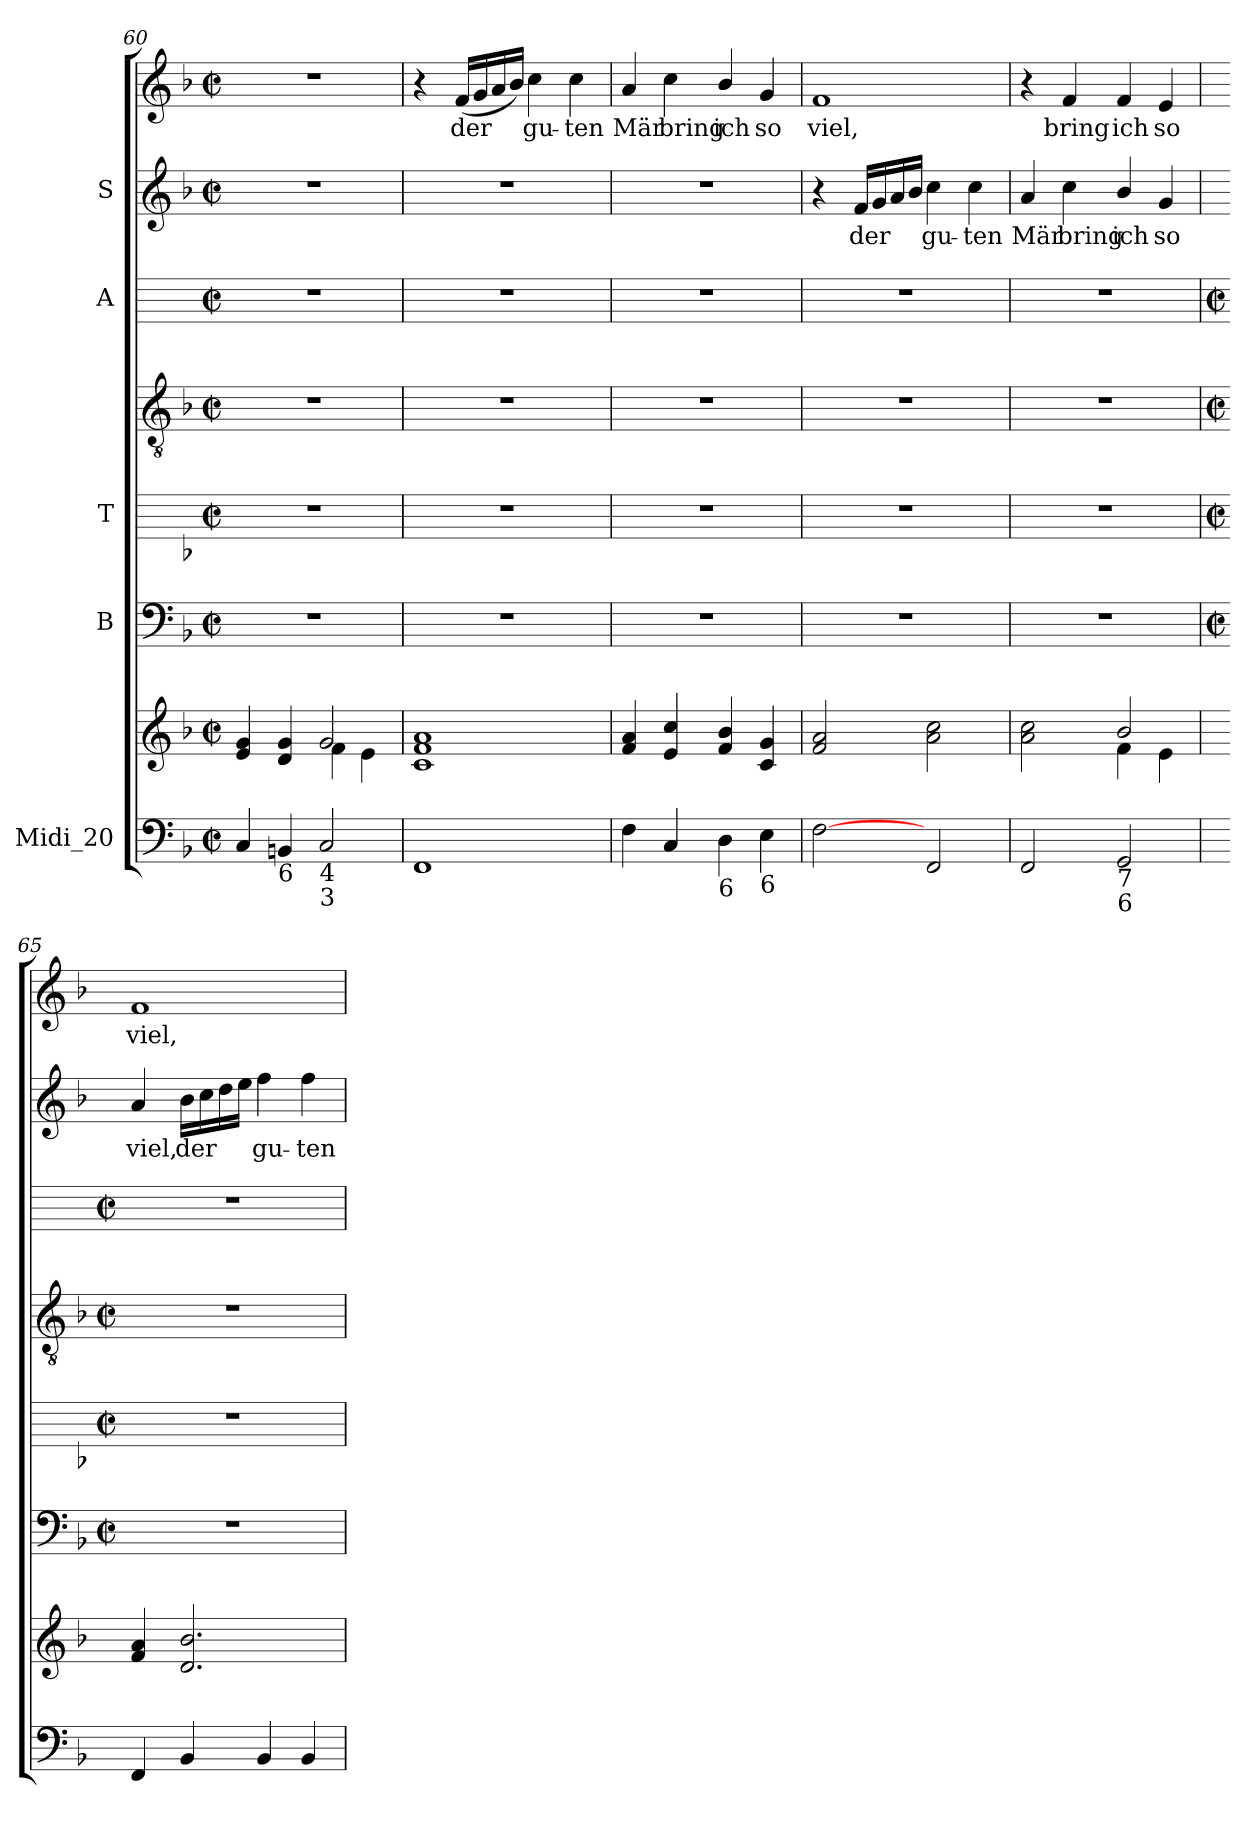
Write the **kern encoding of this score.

**kern	**kern	**kern	**kern	**kern	**kern	**kern	**text	**kern	**text
*part5	*part5	*part4	*part3	*part3	*part2	*part1	*part1	*part1	*part1
*staff8	*staff7	*staff6	*staff5	*staff4	*staff3	*staff2	*staff2	*staff1	*staff1
*I"Midi_20	*	*I"B	*I"T	*	*I"A	*I"S	*	*	*
!!LO:LB:g=z
*clefF4	*clefG2	*clefF4	*	*clefGv2	*	*clefG2	*	*clefG2	*
*k[b-]	*k[b-]	*k[b-]	*k[b-]	*k[b-]	*	*k[b-]	*	*k[b-]	*
*F:	*F:	*F:	*F:	*F:	*	*F:	*	*F:	*
*M2/2	*M2/2	*M2/2	*M2/2	*M2/2	*M2/2	*M2/2	*	*M2/2	*
*met(c|)	*met(c|)	*met(c|)	*met(c|)	*met(c|)	*met(c|)	*met(c|)	*	*met(c|)	*
=60	=60	=60	=60	=60	=60	=60	=60	=60	=60
*	*^	*	*	*	*	*	*	*	*
4C	4e 4g	2ryy	1r	1r	1r	1r	1r	.	1r	.
!LO:TX:b:t=6	!	!	!	!	!	!	!	!	!	!
4BBn	4d 4g	.	.	.	.	.	.	.	.	.
!LO:TX:b:t=4	!	!	!	!	!	!	!	!	!	!
!LO:TX:b:t=3	!	!	!	!	!	!	!	!	!	!
2C	2g	4f\	.	.	.	.	.	.	.	.
.	.	4e\	.	.	.	.	.	.	.	.
=61	=61	=61	=61	=61	=61	=61	=61	=61	=61	=61
1FF	1f 1a	1c\	1r	1r	1r	1r	1r	.	4r	.
!	!	!	!	!	!	!	!	!	!	!LO:LY:b
.	.	.	.	.	.	.	.	.	(<16fLL	der
.	.	.	.	.	.	.	.	.	16g	.
.	.	.	.	.	.	.	.	.	16a	.
.	.	.	.	.	.	.	.	.	16b-JJ)	.
!	!	!	!	!	!	!	!	!	!	!LO:LY:b
.	.	.	.	.	.	.	.	.	4cc	gu-
!	!	!	!	!	!	!	!	!	!	!LO:LY:b
.	.	.	.	.	.	.	.	.	4cc	-ten
=62	=62	=62	=62	=62	=62	=62	=62	=62	=62	=62
!	!	!	!	!	!	!	!	!	!	!LO:LY:b
4F	4f 4a	2ryy	1r	1r	1r	1r	1r	.	4a	Mär
!	!	!	!	!	!	!	!	!	!	!LO:LY:b
4C	4e 4cc	.	.	.	.	.	.	.	4cc	bring
!LO:TX:b:t=6	!	!	!	!	!	!	!	!	!	!
!	!	!	!	!	!	!	!	!	!	!LO:LY:b
4D	4f 4b-	2ryy	.	.	.	.	.	.	4b-/	ich
!LO:TX:b:t=6	!	!	!	!	!	!	!	!	!	!
!	!	!	!	!	!	!	!	!	!	!LO:LY:b
4E	4c 4g	.	.	.	.	.	.	.	4g	so
=63	=63	=63	=63	=63	=63	=63	=63	=63	=63	=63
!	!	!	!	!	!	!	!	!	!	!LO:LY:b
[2F	2f 2a	2ryy	1r	1r	1r	1r	4r	.	1f	viel,
!	!	!	!	!	!	!	!	!LO:LY:b	!	!
.	.	.	.	.	.	.	16fLL	der	.	.
.	.	.	.	.	.	.	16g	.	.	.
.	.	.	.	.	.	.	16a	.	.	.
.	.	.	.	.	.	.	16b-JJ	.	.	.
!	!	!	!	!	!	!	!	!LO:LY:b	!	!
2FF	2a\ 2cc\	2ryy	.	.	.	.	4cc	gu-	.	.
!	!	!	!	!	!	!	!	!LO:LY:b	!	!
.	.	.	.	.	.	.	4cc	-ten	.	.
=64	=64	=64	=64	=64	=64	=64	=64	=64	=64	=64
!	!	!	!	!	!	!	!	!LO:LY:b	!	!
2FF	2a 2cc	2ryy	1r	1r	1r	1r	4a	Mär	4r	.
!	!	!	!	!	!	!	!	!LO:LY:b	!	!LO:LY:b
.	.	.	.	.	.	.	4cc	bring	4f	bring
!LO:TX:b:t=7	!	!	!	!	!	!	!	!	!	!
!LO:TX:b:t=6	!	!	!	!	!	!	!	!	!	!
!	!	!	!	!	!	!	!	!LO:LY:b	!	!LO:LY:b
2GG	2b-/	4f\	.	.	.	.	4b-/	ich	4f	ich
!	!	!	!	!	!	!	!	!LO:LY:b	!	!LO:LY:b
.	.	4e\	.	.	.	.	4g	so	4e	so
!!LO:LB:g=z
=65	=65	=65	=65	=65	=65	=65	=65	=65	=65	=65
*	*	*	*M2/2	*M2/2	*M2/2	*M2/2	*	*	*	*
*	*	*	*met(c|)	*met(c|)	*met(c|)	*met(c|)	*	*	*	*
!	!	!	!	!	!	!	!	!LO:LY:b	!	!LO:LY:b
4FF	4f 4a	2ryy	1r	1r	1r	1r	4a	viel,	1f	viel,
!	!	!	!	!	!	!	!	!LO:LY:b	!	!
4BB-	2.d 2.b-	.	.	.	.	.	16b-LL	der	.	.
.	.	.	.	.	.	.	16cc	.	.	.
.	.	.	.	.	.	.	16dd	.	.	.
.	.	.	.	.	.	.	16eeJJ	.	.	.
!	!	!	!	!	!	!	!	!LO:LY:b	!	!
4BB-	.	2ryy	.	.	.	.	4ff	gu-	.	.
!	!	!	!	!	!	!	!	!LO:LY:b	!	!
4BB-	.	.	.	.	.	.	4ff	-ten	.	.
*	*v	*v	*	*	*	*	*	*	*	*
=	=	=	=	=	=	=	=	=	=
*-	*-	*-	*-	*-	*-	*-	*-	*-	*-
